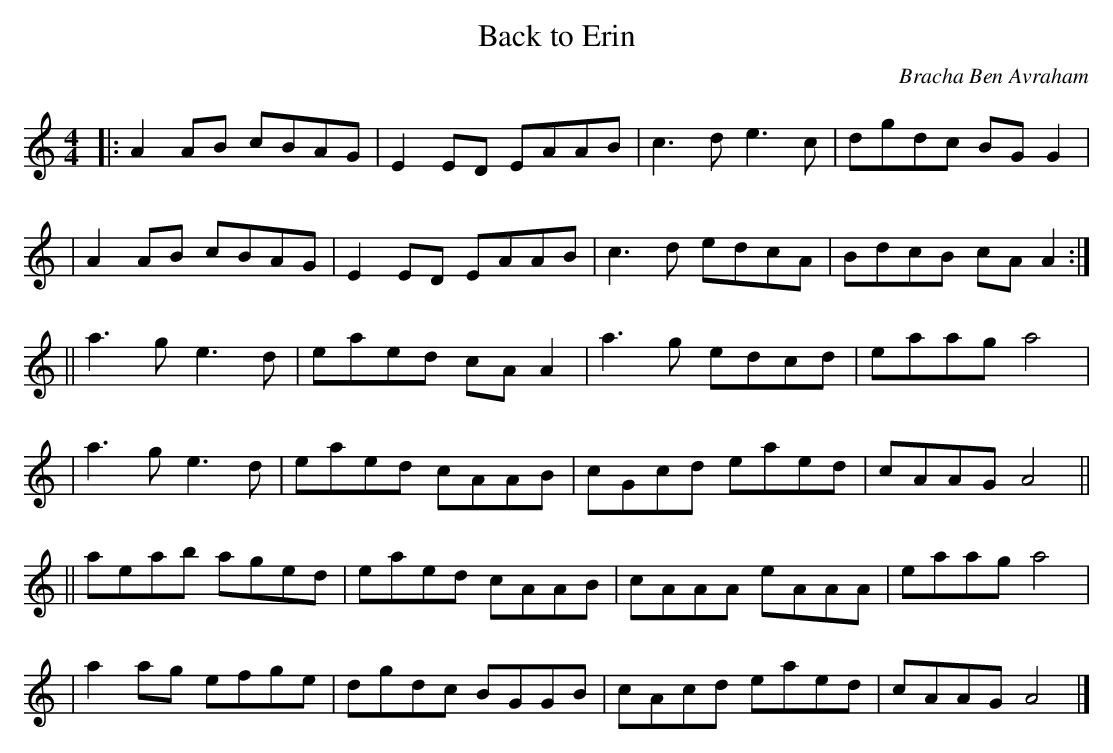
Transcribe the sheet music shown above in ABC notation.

X:1
T: Back to Erin
M: 4/4
L: 1/8
C: Bracha Ben Avraham
K: Am
|: A2AB cBAG | E2ED EAAB | c3d e3c | dgdc BGG2 |
| A2AB cBAG | E2ED EAAB | c3d edcA | BdcB cAA2 :|
|| a3g e3d | eaed cAA2 | a3g edcd | eaag a4 |
| a3g e3d | eaed cAAB | cGcd eaed | cAAG A4 ||
|| aeab aged | eaed cAAB | cAAA eAAA | eaag a4 |
| a2ag efge | dgdc BGGB | cAcd eaed | cAAG A4 |]
